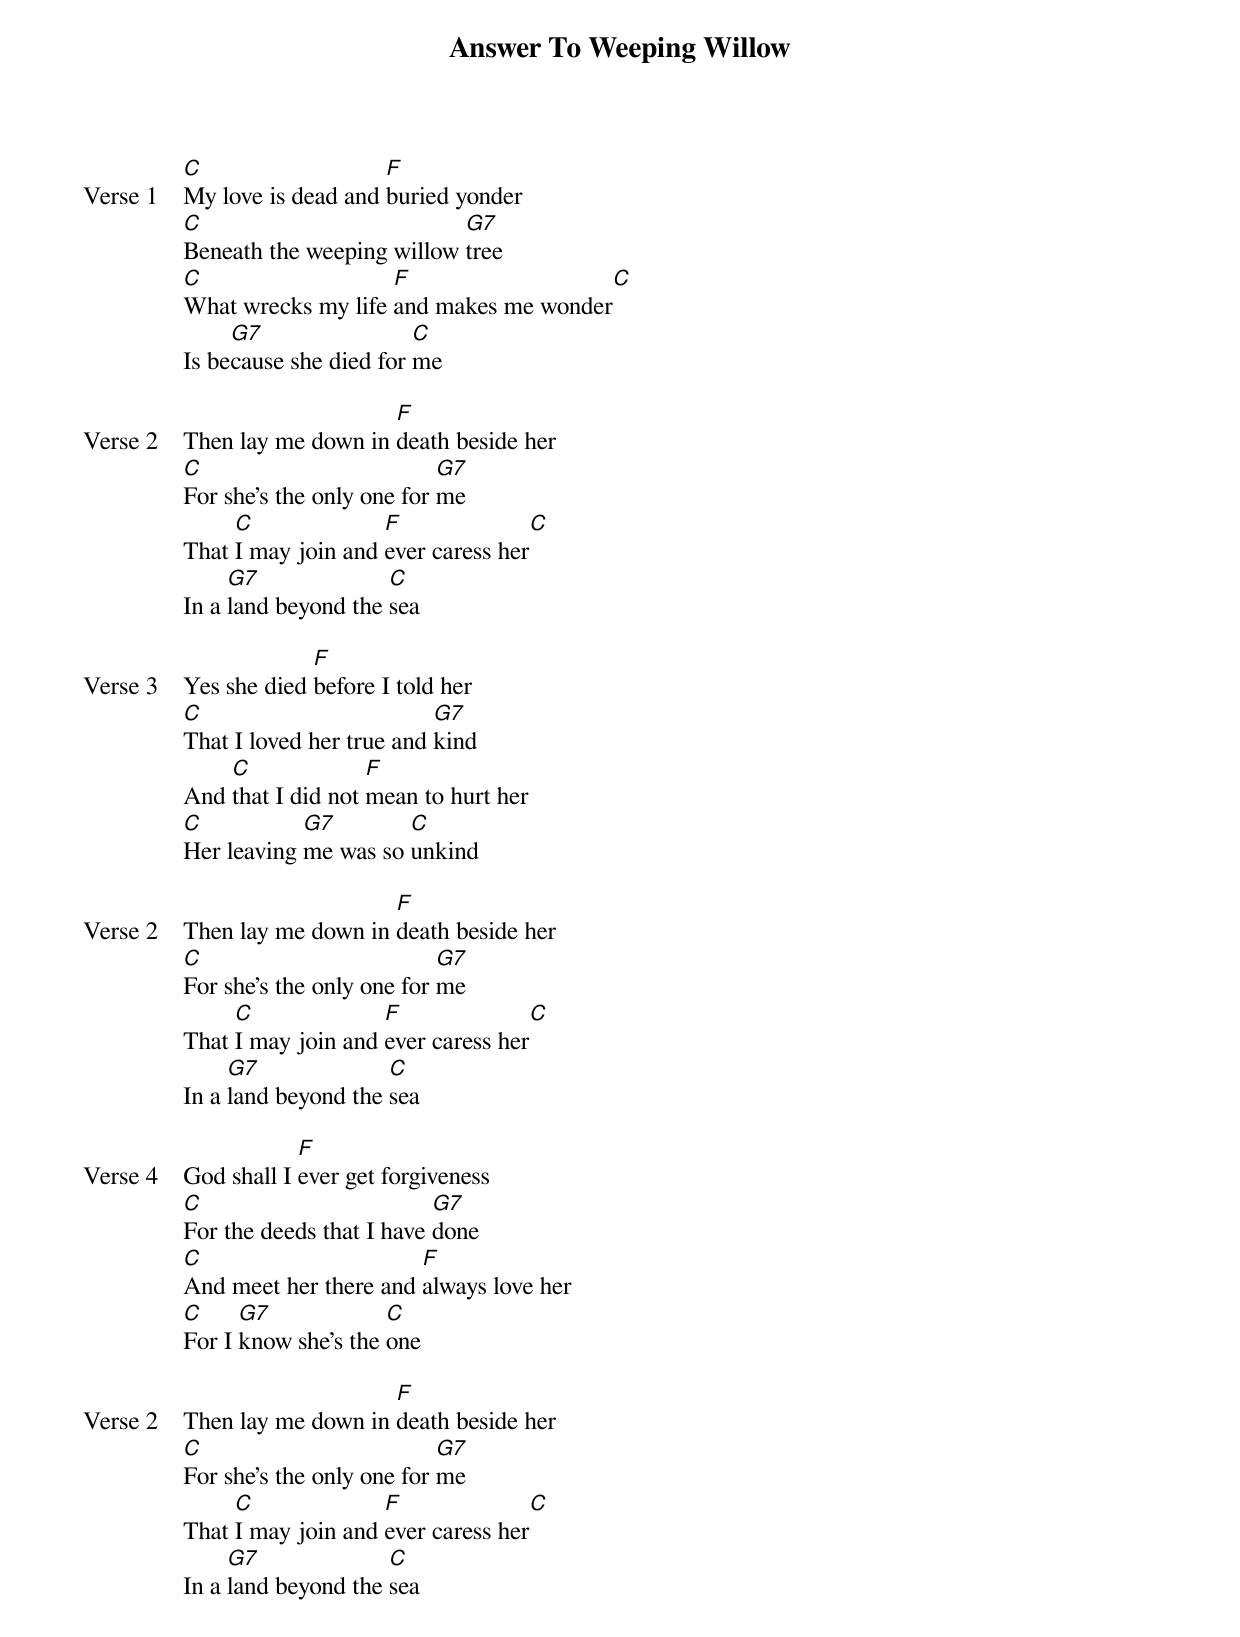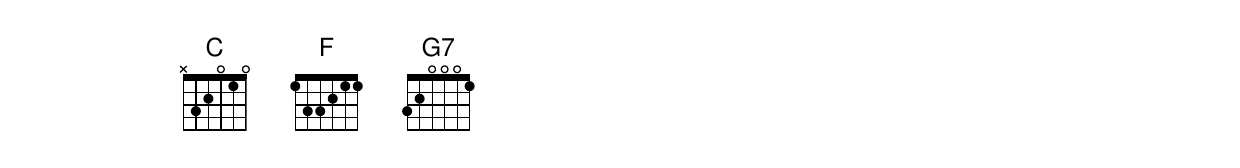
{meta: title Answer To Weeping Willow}
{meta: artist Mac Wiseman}
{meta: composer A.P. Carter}

{start_of_verse: Verse 1}
[C]My love is dead and [F]buried yonder
[C]Beneath the weeping willow [G7]tree
[C]What wrecks my life [F]and makes me wonder[C]
Is be[G7]cause she died for [C]me
{end_of_verse}

{start_of_verse: Verse 2}
Then lay me down in [F]death beside her
[C]For she’s the only one for [G7]me
That [C]I may join and [F]ever caress her[C]
In a [G7]land beyond the [C]sea
{end_of_verse}

{start_of_verse: Verse 3}
Yes she died [F]before I told her
[C]That I loved her true and [G7]kind
And [C]that I did not [F]mean to hurt her
[C]Her leaving [G7]me was so [C]unkind
{end_of_verse}

{start_of_verse: Verse 2}
Then lay me down in [F]death beside her
[C]For she’s the only one for [G7]me
That [C]I may join and [F]ever caress her[C]
In a [G7]land beyond the [C]sea
{end_of_verse}

{start_of_verse: Verse 4}
God shall I [F]ever get forgiveness
[C]For the deeds that I have [G7]done
[C]And meet her there and [F]always love her
[C]For I [G7]know she’s the [C]one
{end_of_verse}

{start_of_verse: Verse 2}
Then lay me down in [F]death beside her
[C]For she’s the only one for [G7]me
That [C]I may join and [F]ever caress her[C]
In a [G7]land beyond the [C]sea
{end_of_verse}
